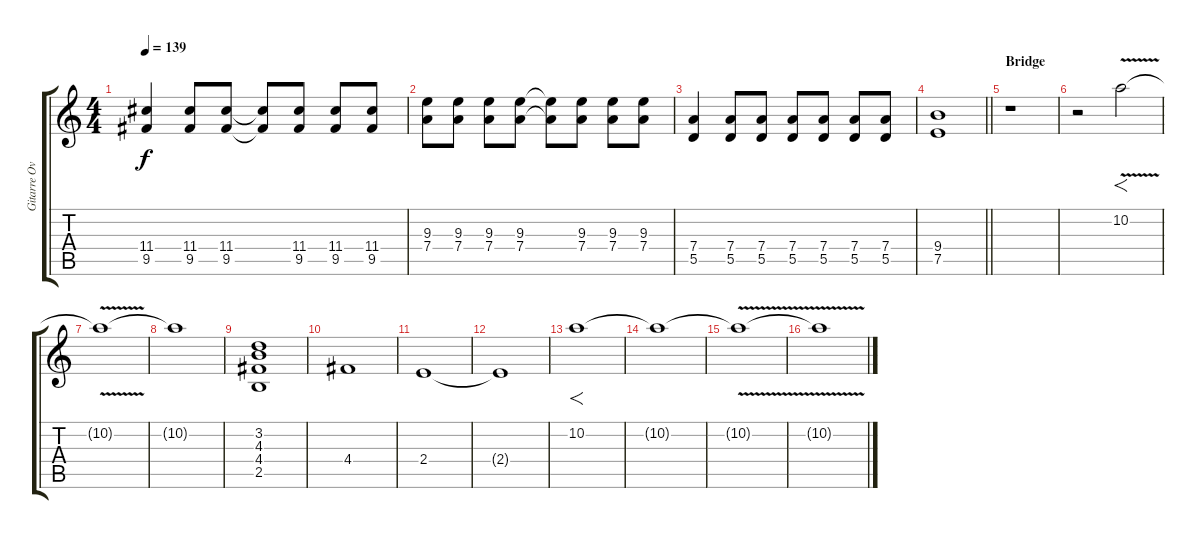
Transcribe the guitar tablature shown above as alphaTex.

\track ("Gitarre Overdub" "Gitarre Ov") {instrument overdrivenguitar}
\staff {score tabs}
\tuning (E4 B3 G3 D3 A2 E2) {hide}
\ts (4 4)
\tempo 139
\clef g2
\ks c
(11.4 9.5).4{dy f} (11.4 9.5).8 (11.4 9.5).8 (11.4{t} 9.5{t}).8 (11.4 9.5).8 (11.4 9.5).8 (11.4 9.5).8 |
(9.3 7.4).8 (9.3 7.4).8 (9.3 7.4).8 (9.3 7.4).8 (9.3{t} 7.4{t}).8 (9.3 7.4).8 (9.3 7.4).8 (9.3 7.4).8 |
(7.4 5.5).4 (7.4 5.5).8 (7.4 5.5).8 (7.4 5.5).8 (7.4 5.5).8 (7.4 5.5).8 (7.4 5.5).8 |
\barLineRight lightlight
(9.4 7.5).1 |
\section ("" "Bridge")
r.1 |
r.2 10.2{v}.2{f} |
10.2{t}.1 |
10.2{t}.1 |
(3.2 4.3 4.4 2.5).1 |
4.4.1 |
2.4.1 |
2.4{t}.1 |
10.2.1{f} |
10.2{t}.1 |
10.2{v t}.1 |
10.2{t}.1
